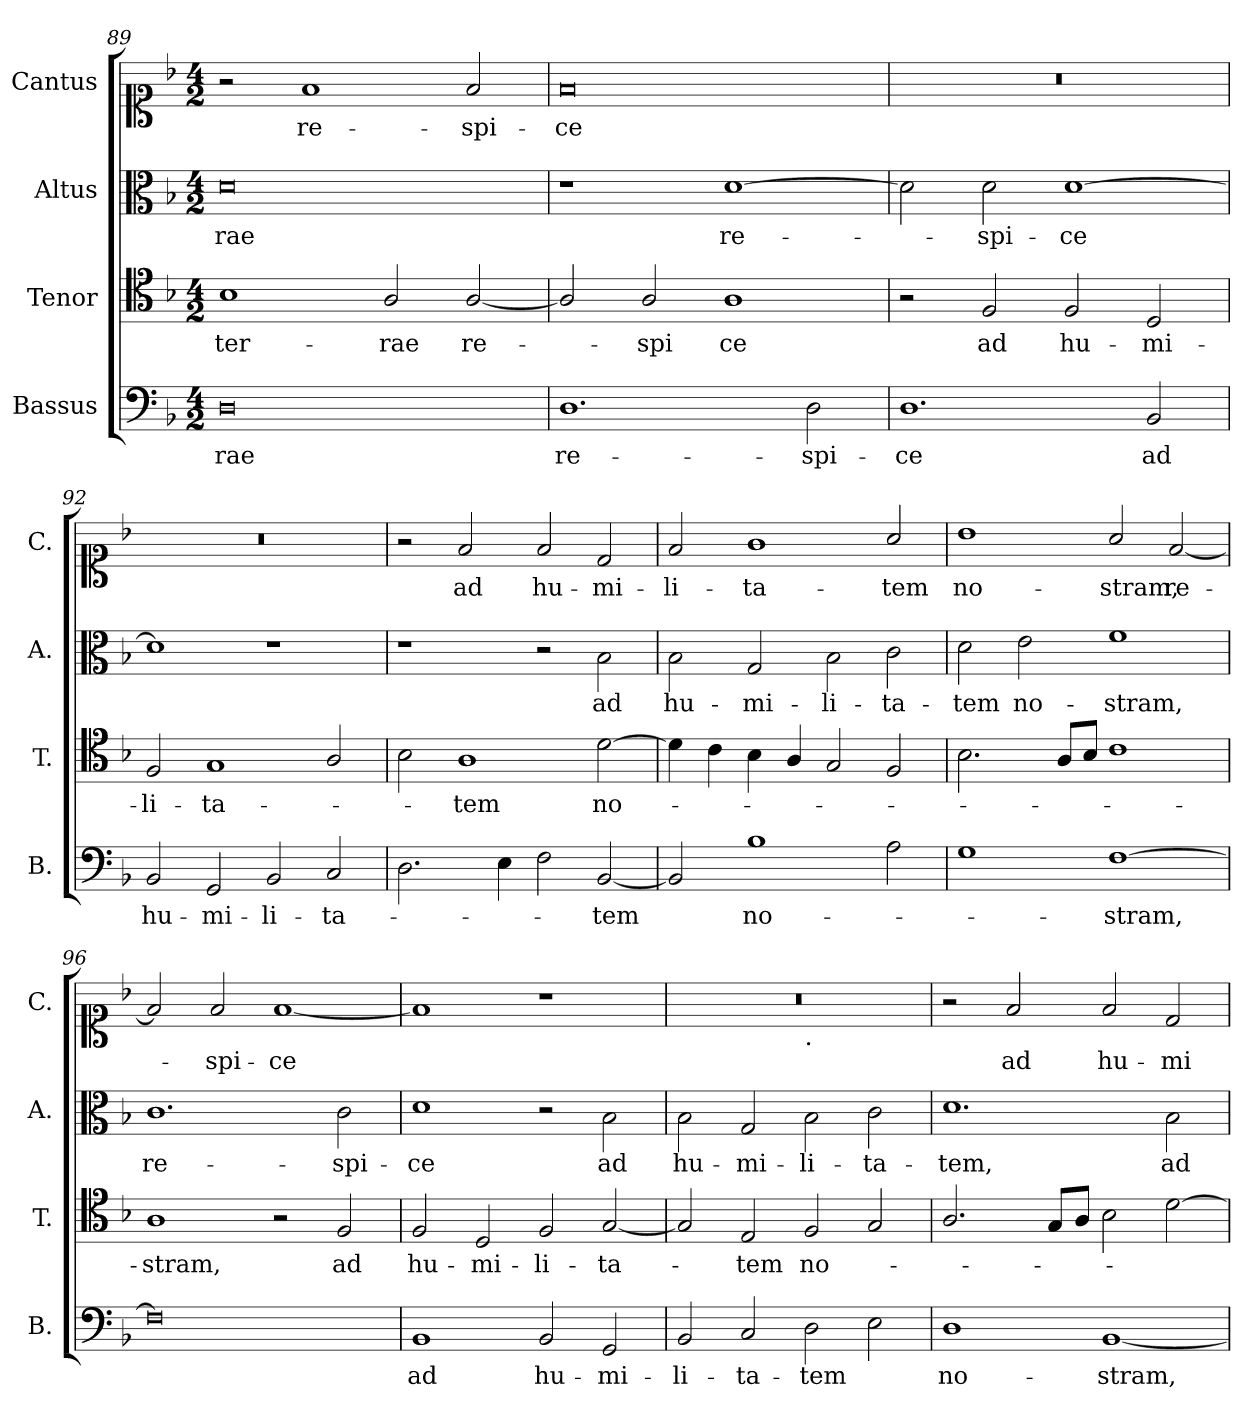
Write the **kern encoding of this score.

**kern	**text	**kern	**text	**kern	**text	**kern	**text
*part4	*part4	*part3	*part3	*part2	*part2	*part1	*part1
*staff4	*staff4	*staff3	*staff3	*staff2	*staff2	*staff1	*staff1
*I"Bassus	*	*I"Tenor	*	*I"Altus	*	*I"Cantus	*
*I'B.	*	*I'T.	*	*I'A.	*	*I'C.	*
*clefF4	*	*clefC4	*	*clefC3	*	*clefC1	*
*k[b-]	*	*k[b-]	*	*k[b-]	*	*k[b-]	*
*M4/2	*	*M4/2	*	*M4/2	*	*M4/2	*
=89	=89	=89	=89	=89	=89	=89	=89
!	!LO:LY:b	!	!LO:LY:b	!	!LO:LY:b	!	!
0D	-rae	1B-	ter-	0d	-rae	2r	.
!	!	!	!	!	!	!	!LO:LY:b
.	.	.	.	.	.	1f	re-
!	!	!	!LO:LY:b	!	!	!	!
.	.	2A/	-rae	.	.	.	.
!	!	!	!LO:LY:b	!	!	!	!LO:LY:b
.	.	[2A/	re-	.	.	2f/	-spi-
=90	=90	=90	=90	=90	=90	=90	=90
!	!LO:LY:b	!	!	!	!	!	!LO:LY:b
1.D	re-	2A/]	.	1r	.	0f	-ce
!	!	!	!LO:LY:b	!	!	!	!
.	.	2A/	-spi	.	.	.	.
!	!	!	!LO:LY:b	!	!LO:LY:b	!	!
.	.	1A	ce	[1d	re-	.	.
!	!LO:LY:b	!	!	!	!	!	!
2D\	-spi-	.	.	.	.	.	.
=91	=91	=91	=91	=91	=91	=91	=91
!	!LO:LY:b	!	!	!	!	!	!
1.D	-ce	2r	.	2d\]	.	0r	.
!	!	!	!LO:LY:b	!	!LO:LY:b	!	!
.	.	2F/	ad	2d\	-spi-	.	.
!	!	!	!LO:LY:b	!	!LO:LY:b	!	!
.	.	2F/	hu-	[1d	-ce	.	.
!	!LO:LY:b	!	!LO:LY:b	!	!	!	!
2BB-/	ad	2D/	-mi-	.	.	.	.
!!LO:LB:g=z
=92	=92	=92	=92	=92	=92	=92	=92
!	!LO:LY:b	!	!LO:LY:b	!	!	!	!
2BB-/	hu-	2F/	-li-	1d]	.	0r	.
!	!LO:LY:b	!	!LO:LY:b	!	!	!	!
2GG/	-mi-	1G	-ta-	.	.	.	.
!	!LO:LY:b	!	!	!	!	!	!
2BB-/	-li-	.	.	1r	.	.	.
!	!LO:LY:b	!	!	!	!	!	!
2C/	-ta-	2A/	.	.	.	.	.
=93	=93	=93	=93	=93	=93	=93	=93
2.D\	.	2B-\	.	1r	.	2r	.
!	!	!	!LO:LY:b	!	!	!	!LO:LY:b
.	.	1A	-tem	.	.	2f/	ad
4E\	.	.	.	.	.	.	.
!	!	!	!	!	!	!	!LO:LY:b
2F\	.	.	.	2r	.	2f/	hu-
!	!LO:LY:b	!	!LO:LY:b	!	!LO:LY:b	!	!LO:LY:b
[2BB-/	-tem	[2d\	no-	2B-\	ad	2d/	-mi-
=94	=94	=94	=94	=94	=94	=94	=94
!	!	!	!	!	!LO:LY:b	!	!LO:LY:b
2BB-/]	.	4d\]	.	2B-\	hu-	2f/	-li-
.	.	4c\	.	.	.	.	.
!	!LO:LY:b	!	!	!	!LO:LY:b	!	!LO:LY:b
1B-	no-	4B-\	.	2G/	-mi-	1g	-ta-
.	.	4A/	.	.	.	.	.
!	!	!	!	!	!LO:LY:b	!	!
.	.	2G/	.	2B-\	-li-	.	.
!	!	!	!	!	!LO:LY:b	!	!LO:LY:b
2A\	.	2F/	.	2c\	-ta-	2a/	-tem
=95	=95	=95	=95	=95	=95	=95	=95
!	!	!	!	!	!LO:LY:b	!	!LO:LY:b
1G	.	2.B-\	.	2d\	-tem	1b-	no-
!	!	!	!	!	!LO:LY:b	!	!
.	.	.	.	2e\	no-	.	.
.	.	8A/L	.	.	.	.	.
.	.	8B-/J	.	.	.	.	.
!	!LO:LY:b	!	!	!	!LO:LY:b	!	!LO:LY:b
[1F	-stram,	1c	.	1f	-stram,	2a/	-stram,
!	!	!	!	!	!	!	!LO:LY:b
.	.	.	.	.	.	[2f/	re-
=96	=96	=96	=96	=96	=96	=96	=96
!	!	!	!LO:LY:b	!	!LO:LY:b	!	!
0F]	.	1A	-stram,	1.c	re-	2f/]	.
!	!	!	!	!	!	!	!LO:LY:b
.	.	.	.	.	.	2f/	-spi-
!	!	!	!	!	!	!	!LO:LY:b
.	.	2r	.	.	.	[1f	-ce
!	!	!	!LO:LY:b	!	!LO:LY:b	!	!
.	.	2F/	ad	2c\	-spi-	.	.
=97	=97	=97	=97	=97	=97	=97	=97
!	!LO:LY:b	!	!LO:LY:b	!	!LO:LY:b	!	!
1BB-	ad	2F/	hu-	1d	-ce	1f]	.
!	!	!	!LO:LY:b	!	!	!	!
.	.	2D/	-mi-	.	.	.	.
!	!LO:LY:b	!	!LO:LY:b	!	!	!	!
2BB-/	hu-	2F/	-li-	2r	.	1r	.
!	!LO:LY:b	!	!LO:LY:b	!	!LO:LY:b	!	!
2GG/	-mi-	[2G/	-ta-	2B-\	ad	.	.
!!LO:LB:g=z
=98	=98	=98	=98	=98	=98	=98	=98
!	!LO:LY:b	!	!	!	!LO:LY:b	!	!
*	*	*	*	*	*	*^	*
2BB-/	-li-	2G/]	.	2B-\	hu-	0r	1ryy	.
!	!LO:LY:b	!	!LO:LY:b	!	!LO:LY:b	!	!	!
2C/	-ta-	2E/	-tem	2G/	-mi-	.	.	.
!	!	!	!	!	!	!	!LO:TX:b:t=.	!
!	!LO:LY:b	!	!LO:LY:b	!	!LO:LY:b	!	!	!
2D\	-tem	2F/	no-	2B-\	-li-	.	1ryy	.
!	!	!	!	!	!LO:LY:b	!	!	!
2E\	.	2G/	.	2c\	-ta-	.	.	.
=99	=99	=99	=99	=99	=99	=99	=99	=99
!	!LO:LY:b	!	!	!	!LO:LY:b	!	!	!
*	*	*	*	*	*	*v	*v	*
1D	no-	2.A/	.	1.d	-tem,	2r	.
!	!	!	!	!	!	!	!LO:LY:b
.	.	.	.	.	.	2f/	ad
.	.	8G/L	.	.	.	.	.
.	.	8A/J	.	.	.	.	.
!	!LO:LY:b	!	!	!	!	!	!LO:LY:b
[1BB-	-stram,	2B-\	.	.	.	2f/	hu-
!	!	!	!	!	!LO:LY:b	!	!LO:LY:b
.	.	[2d\	.	2B-\	ad	2d/	-mi-
=	=	=	=	=	=	=	=
*-	*-	*-	*-	*-	*-	*-	*-
